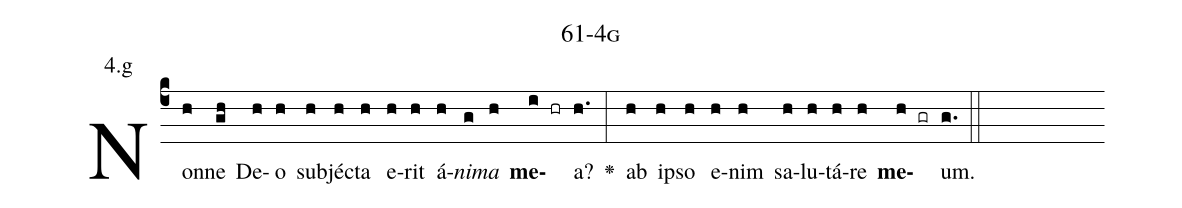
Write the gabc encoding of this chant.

name: 61-4g;
annotation: 4.g;
%%
(c4)Non(h)ne(gh) De(h)o(h) sub(h)jéc(h)ta(h) e(h)rit(h) á(h)<i>ni</i>(g)<i>ma</i>(h) <b>me</b>(i hr)a?(h.) <v>\greheightstar</v>(:) ab(h) ip(h)so(h) e(h)nim(h) sa(h)lu(h)tá(h)re(h) <b>me</b>(h gr)um.(g.) (::)


%E(h) u(h) o(h) u(h) a(h) e.(g.) (::)
